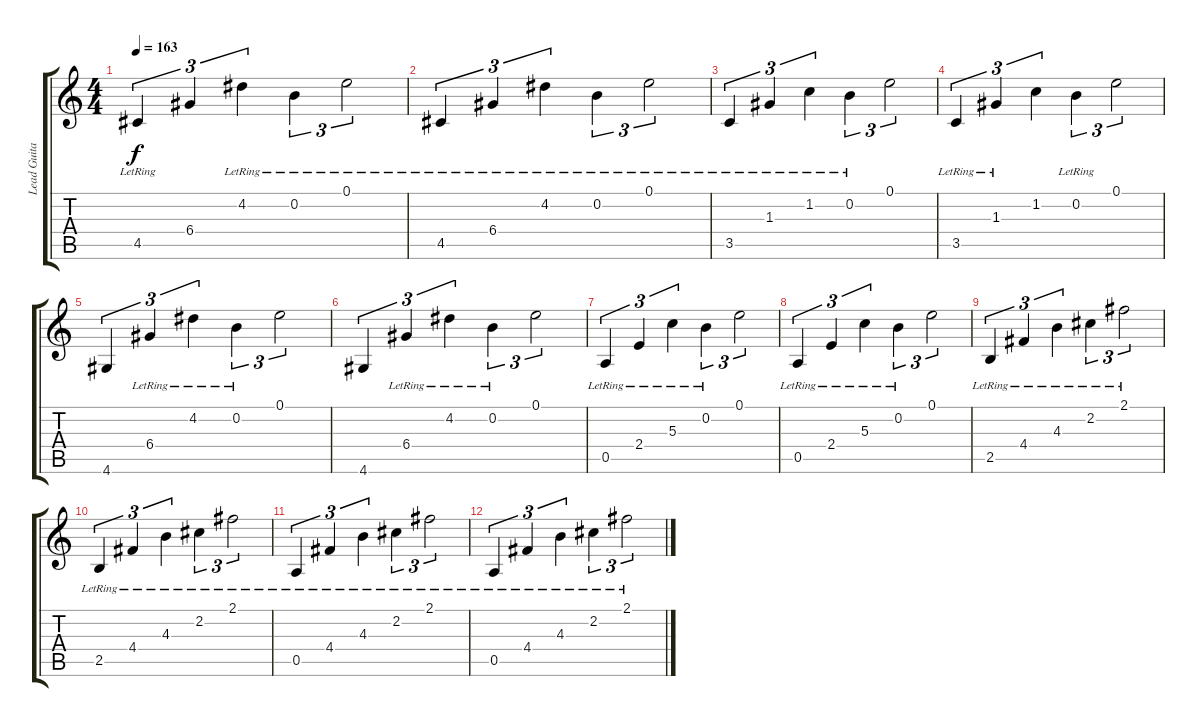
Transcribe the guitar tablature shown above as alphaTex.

\track ("Lead Guitar" "Lead Guita") {instrument electricguitarjazz}
\staff {score tabs}
\tuning (E4 B3 G3 D3 A2 E2) {hide}
\ts (4 4)
\tempo 163
\clef g2
\ks c
4.5{lr}.4{tu (3 2) dy f volume 11} 6.4.4{tu (3 2)} 4.2{lr}.4{tu (3 2)} 0.2{lr}.4{tu (3 2)} 0.1{lr}.2{tu (3 2)} |
4.5{lr}.4{tu (3 2) volume 10} 6.4{lr}.4{tu (3 2)} 4.2{lr}.4{tu (3 2)} 0.2{lr}.4{tu (3 2)} 0.1{lr}.2{tu (3 2)} |
3.5{lr}.4{tu (3 2) volume 9} 1.3{lr}.4{tu (3 2)} 1.2{lr}.4{tu (3 2)} 0.2{lr}.4{tu (3 2)} 0.1.2{tu (3 2)} |
3.5{lr}.4{tu (3 2) volume 8} 1.3{lr}.4{tu (3 2)} 1.2.4{tu (3 2)} 0.2{lr}.4{tu (3 2)} 0.1.2{tu (3 2)} |
4.6.4{tu (3 2) volume 7} 6.4{lr}.4{tu (3 2)} 4.2{lr}.4{tu (3 2)} 0.2{lr}.4{tu (3 2)} 0.1.2{tu (3 2)} |
4.6.4{tu (3 2) volume 6} 6.4{lr}.4{tu (3 2)} 4.2{lr}.4{tu (3 2)} 0.2{lr}.4{tu (3 2)} 0.1.2{tu (3 2)} |
0.5{lr}.4{tu (3 2) volume 5} 2.4{lr}.4{tu (3 2)} 5.3{lr}.4{tu (3 2)} 0.2{lr}.4{tu (3 2)} 0.1.2{tu (3 2)} |
0.5{lr}.4{tu (3 2) volume 4} 2.4{lr}.4{tu (3 2)} 5.3{lr}.4{tu (3 2)} 0.2{lr}.4{tu (3 2)} 0.1.2{tu (3 2)} |
2.5{lr}.4{tu (3 2) volume 3} 4.4{lr}.4{tu (3 2)} 4.3{lr}.4{tu (3 2)} 2.2{lr}.4{tu (3 2)} 2.1{lr}.2{tu (3 2)} |
2.5{lr}.4{tu (3 2) volume 2} 4.4{lr}.4{tu (3 2)} 4.3{lr}.4{tu (3 2)} 2.2{lr}.4{tu (3 2)} 2.1{lr}.2{tu (3 2)} |
0.5{lr}.4{tu (3 2) volume 1} 4.4{lr}.4{tu (3 2)} 4.3{lr}.4{tu (3 2)} 2.2{lr}.4{tu (3 2)} 2.1{lr}.2{tu (3 2)} |
0.5{lr}.4{tu (3 2) volume 0} 4.4{lr}.4{tu (3 2)} 4.3{lr}.4{tu (3 2)} 2.2{lr}.4{tu (3 2)} 2.1{lr}.2{tu (3 2)}
